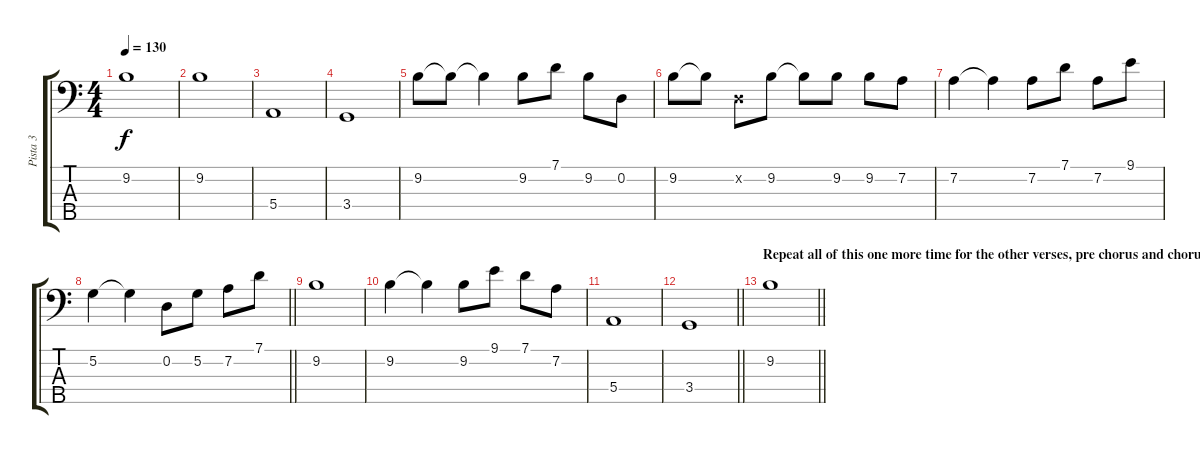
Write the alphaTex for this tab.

\track ("Pista 3" "Pista 3") {instrument electricbasspick}
\staff {score tabs}
\tuning (G2 D2 A1 E1 B0) {hide}
\ts (4 4)
\tempo 130
\clef f4
\ks c
9.2.1{dy f} |
9.2.1 |
5.4.1 |
3.4.1 |
9.2.8 9.2{t}.8 9.2{t}.4 9.2.8 7.1.8 9.2.8 0.2.8 |
9.2.8 9.2{t}.8 0.2{x}.8 9.2.8 9.2{t}.8 9.2.8 9.2.8 7.2.8 |
7.2.4 7.2{t}.4 7.2.8 7.1.8 7.2.8 9.1.8 |
\barLineRight lightlight
5.2.4 5.2{t}.4 0.2.8 5.2.8 7.2.8 7.1.8 |
9.2.1 |
9.2.4 9.2{t}.4 9.2.8 9.1.8 7.1.8 7.2.8 |
5.4.1 |
\barLineRight lightlight
3.4.1 |
\section ("" "Repeat all of this one more time for the other verses, pre chorus and chorus, and i'm too lazy to do")
\barLineRight lightlight
9.2.1
